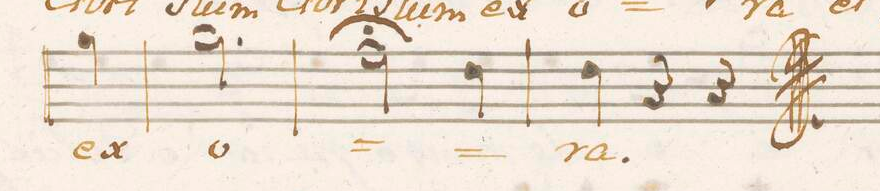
**kern	**text
*I"Alto.	*
*clefC3	*
*k[b-e-a-d-]	*
*M3/4	*
4a-\	ex
=30	=30
2.a-\	o-
=31	=31
2g;\	.
4e-\	.
=32	=32
4e-\	-ra.
4r	.
4r	.
==	==
*-	*-
